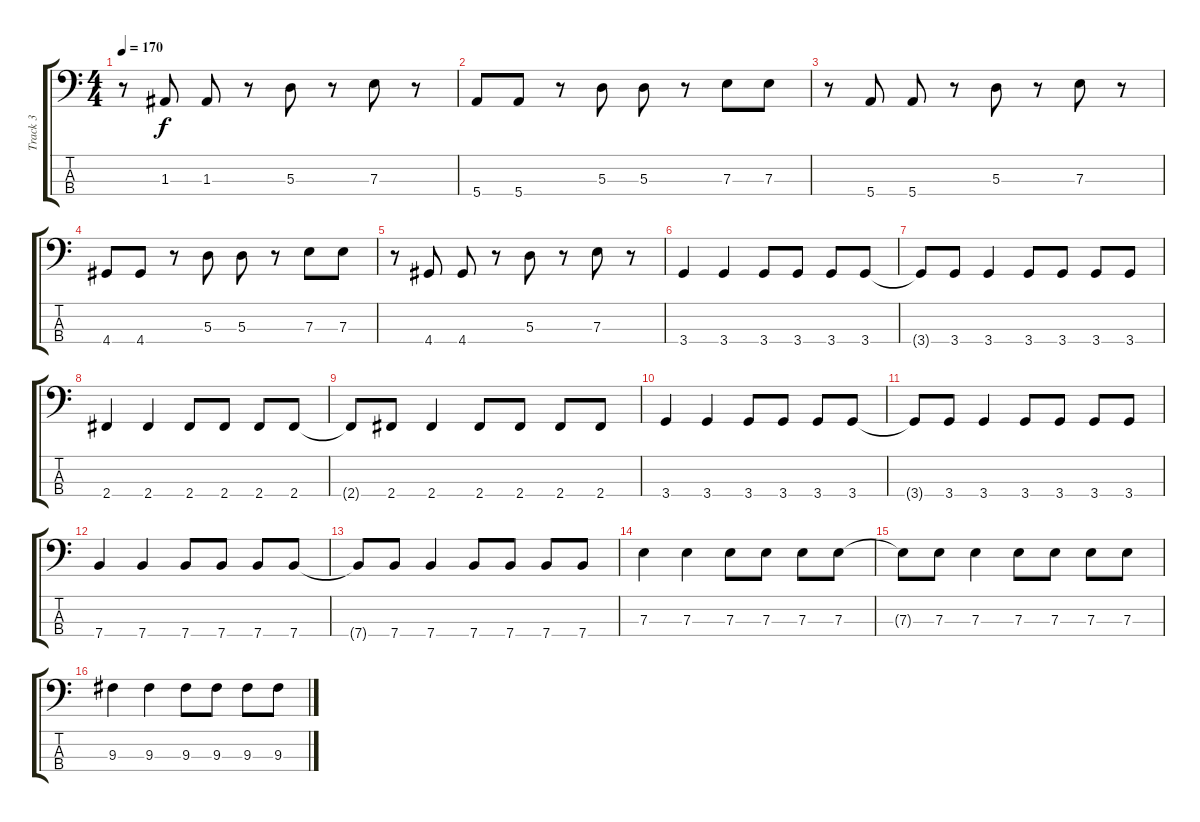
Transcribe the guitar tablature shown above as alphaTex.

\track ("Track 3" "Track 3") {instrument electricbasspick}
\staff {score tabs}
\tuning (G2 D2 A1 E1) {hide}
\ts (4 4)
\tempo 170
\clef f4
\ks c
r.8{dy f} 1.3.8 1.3.8 r.8 5.3.8 r.8 7.3.8 r.8 |
5.4.8 5.4.8 r.8 5.3.8 5.3.8 r.8 7.3.8 7.3.8 |
r.8 5.4.8 5.4.8 r.8 5.3.8 r.8 7.3.8 r.8 |
4.4.8 4.4.8 r.8 5.3.8 5.3.8 r.8 7.3.8 7.3.8 |
r.8 4.4.8 4.4.8 r.8 5.3.8 r.8 7.3.8 r.8 |
3.4.4 3.4.4 3.4.8 3.4.8 3.4.8 3.4.8 |
3.4{t}.8 3.4.8 3.4.4 3.4.8 3.4.8 3.4.8 3.4.8 |
2.4.4 2.4.4 2.4.8 2.4.8 2.4.8 2.4.8 |
2.4{t}.8 2.4.8 2.4.4 2.4.8 2.4.8 2.4.8 2.4.8 |
3.4.4 3.4.4 3.4.8 3.4.8 3.4.8 3.4.8 |
3.4{t}.8 3.4.8 3.4.4 3.4.8 3.4.8 3.4.8 3.4.8 |
7.4.4 7.4.4 7.4.8 7.4.8 7.4.8 7.4.8 |
7.4{t}.8 7.4.8 7.4.4 7.4.8 7.4.8 7.4.8 7.4.8 |
7.3.4 7.3.4 7.3.8 7.3.8 7.3.8 7.3.8 |
7.3{t}.8 7.3.8 7.3.4 7.3.8 7.3.8 7.3.8 7.3.8 |
9.3.4 9.3.4 9.3.8 9.3.8 9.3.8 9.3.8
